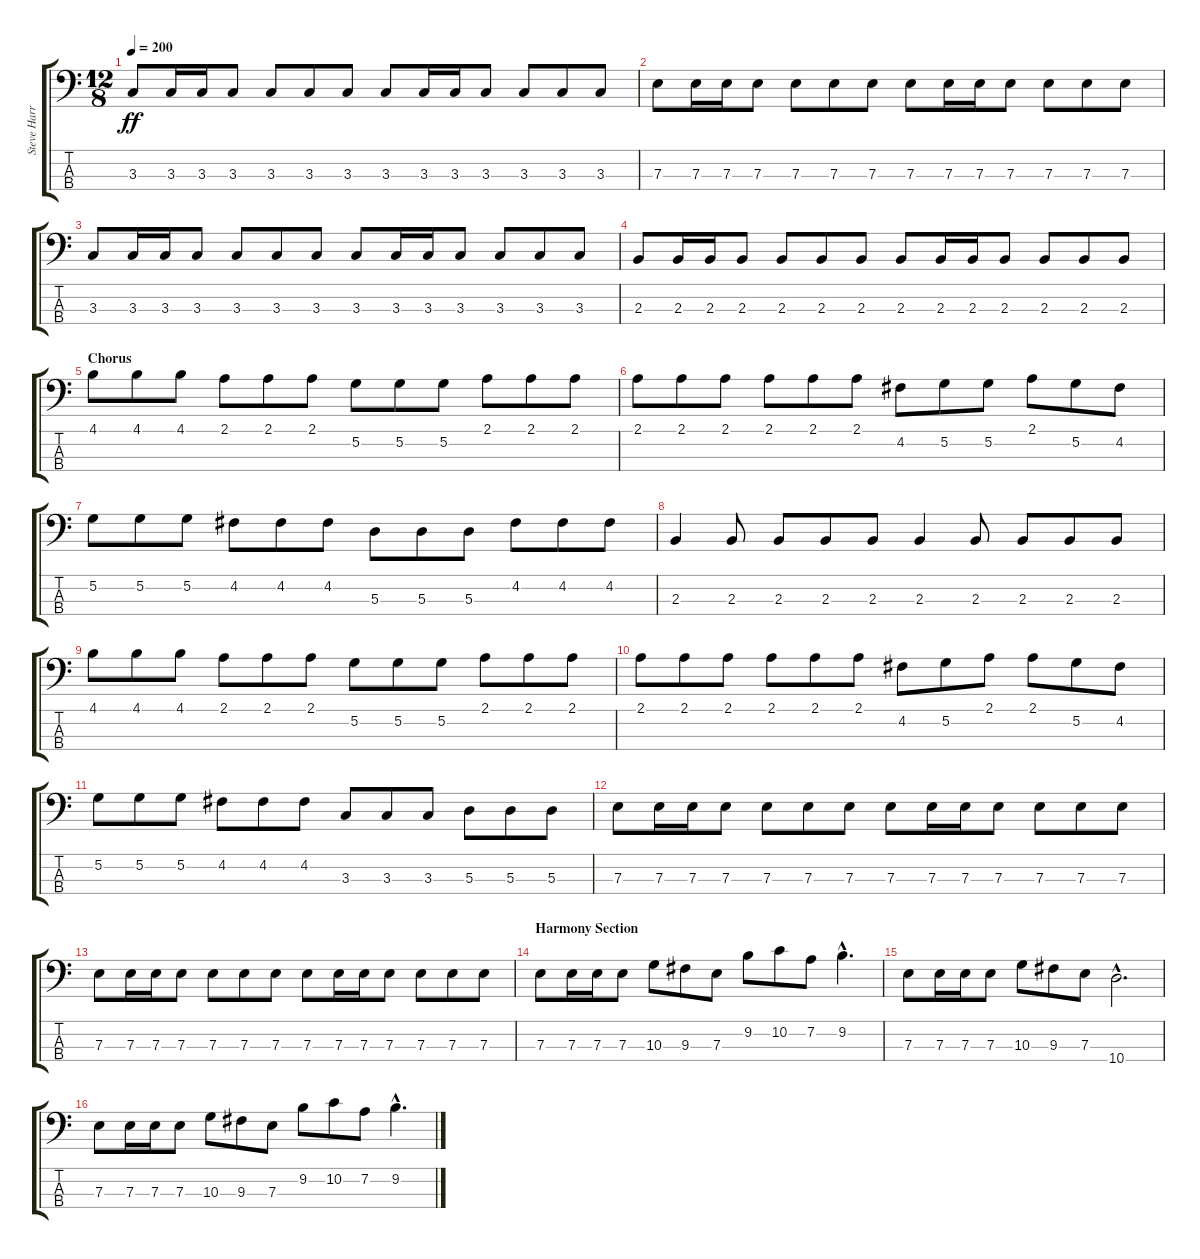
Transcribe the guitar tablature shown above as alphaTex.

\track ("Steve Harris" "Steve Harr") {instrument electricbassfinger}
\staff {score tabs}
\tuning (G2 D2 A1 E1) {hide}
\ts (12 8)
\tempo 200
\clef f4
\ks c
3.3.8{dy ff} 3.3.16 3.3.16 3.3.8 3.3.8 3.3.8 3.3.8 3.3.8 3.3.16 3.3.16 3.3.8 3.3.8 3.3.8 3.3.8 |
7.3.8 7.3.16 7.3.16 7.3.8 7.3.8 7.3.8 7.3.8 7.3.8 7.3.16 7.3.16 7.3.8 7.3.8 7.3.8 7.3.8 |
3.3.8 3.3.16 3.3.16 3.3.8 3.3.8 3.3.8 3.3.8 3.3.8 3.3.16 3.3.16 3.3.8 3.3.8 3.3.8 3.3.8 |
2.3.8 2.3.16 2.3.16 2.3.8 2.3.8 2.3.8 2.3.8 2.3.8 2.3.16 2.3.16 2.3.8 2.3.8 2.3.8 2.3.8 |
\section ("" "Chorus")
4.1.8 4.1.8 4.1.8 2.1.8 2.1.8 2.1.8 5.2.8 5.2.8 5.2.8 2.1.8 2.1.8 2.1.8 |
2.1.8 2.1.8 2.1.8 2.1.8 2.1.8 2.1.8 4.2.8 5.2.8 5.2.8 2.1.8 5.2.8 4.2.8 |
5.2.8 5.2.8 5.2.8 4.2.8 4.2.8 4.2.8 5.3.8 5.3.8 5.3.8 4.2.8 4.2.8 4.2.8 |
2.3.4 2.3.8 2.3.8 2.3.8 2.3.8 2.3.4 2.3.8 2.3.8 2.3.8 2.3.8 |
4.1.8 4.1.8 4.1.8 2.1.8 2.1.8 2.1.8 5.2.8 5.2.8 5.2.8 2.1.8 2.1.8 2.1.8 |
2.1.8 2.1.8 2.1.8 2.1.8 2.1.8 2.1.8 4.2.8 5.2.8 2.1.8 2.1.8 5.2.8 4.2.8 |
5.2.8 5.2.8 5.2.8 4.2.8 4.2.8 4.2.8 3.3.8 3.3.8 3.3.8 5.3.8 5.3.8 5.3.8 |
7.3.8 7.3.16 7.3.16 7.3.8 7.3.8 7.3.8 7.3.8 7.3.8 7.3.16 7.3.16 7.3.8 7.3.8 7.3.8 7.3.8 |
7.3.8 7.3.16 7.3.16 7.3.8 7.3.8 7.3.8 7.3.8 7.3.8 7.3.16 7.3.16 7.3.8 7.3.8 7.3.8 7.3.8 |
\section ("" "Harmony Section")
7.3.8 7.3.16 7.3.16 7.3.8 10.3.8 9.3.8 7.3.8 9.2.8 10.2.8 7.2.8 9.2{hac}.4{d} |
7.3.8 7.3.16 7.3.16 7.3.8 10.3.8 9.3.8 7.3.8 10.4{hac}.2{d} |
7.3.8 7.3.16 7.3.16 7.3.8 10.3.8 9.3.8 7.3.8 9.2.8 10.2.8 7.2.8 9.2{hac}.4{d}
